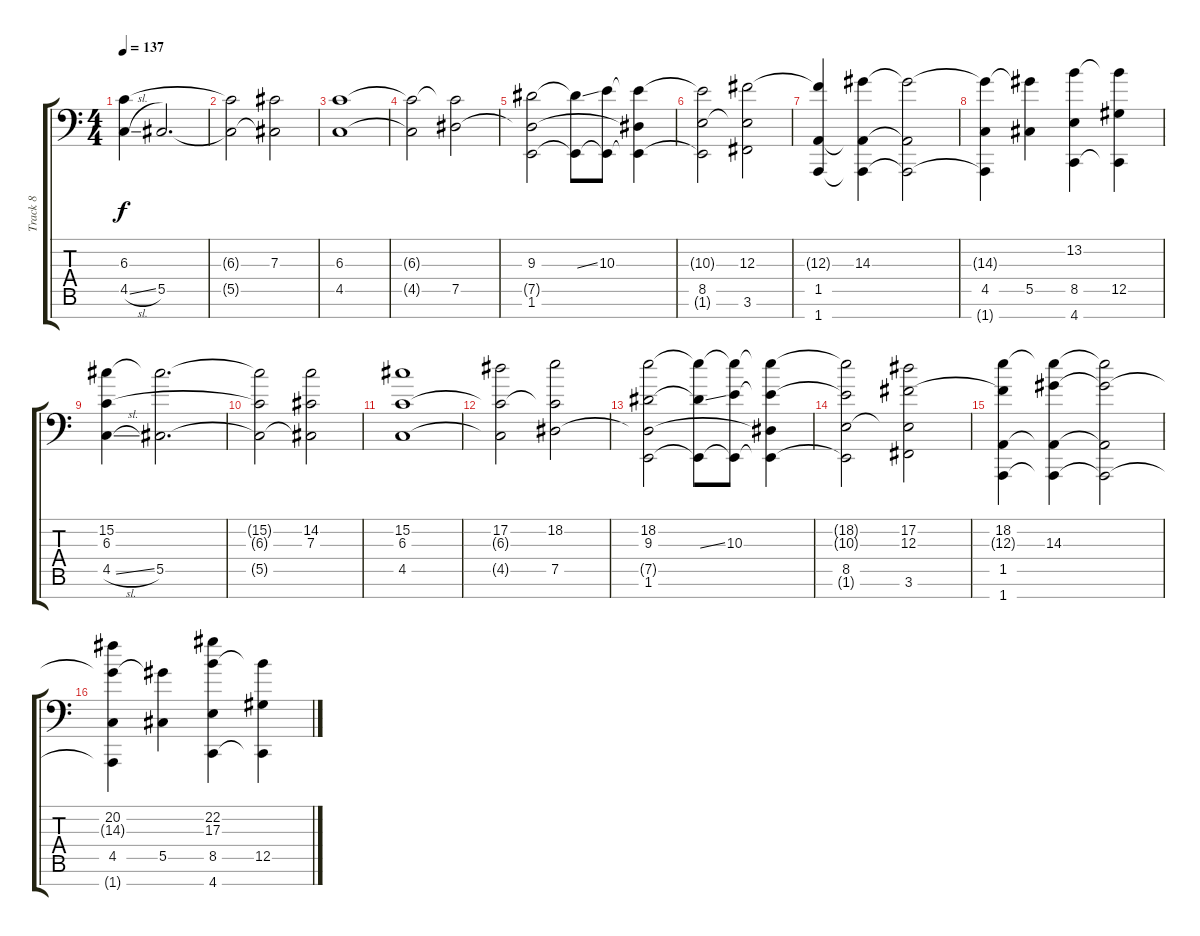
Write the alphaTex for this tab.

\track ("Track 8" "Track 8") {instrument stringensemble1}
\staff {score tabs}
\tuning (Eb4 Bb3 Gb3 Db3 Ab2 Eb2 Ab1) {hide}
\ts (4 4)
\tempo 137
\clef f4
\ks c
(6.3 4.5{sl}).4{dy f volume 9} 5.5.2{d} |
(6.3{t} 5.5{t}).2 (7.3 5.5{t}).2 |
(6.3 4.5).1 |
(6.3{t} 4.5{t}).2 (6.3{t} 7.5).2 |
(9.3 7.5{t} 1.6).2 (9.3{ss t} 1.6{t}).8 (10.3 1.6{t}).8 (10.3{t} 7.5{t} 1.6{t}).4 |
(10.3{t} 8.5 1.6{t}).2 (12.3 8.5{t} 3.6).2 |
(12.3{t} 1.5 1.7).4 (14.3 1.5{t} 1.7{t}).4 (14.3{t} 1.5{t} 1.7{t}).2 |
(14.3{t} 4.5 1.7{t}).4 (14.3{t} 5.5).4 (13.2 8.5 4.7).4 (13.2{t} 12.5 4.7{t}).4 |
(15.2 6.3 4.5{sl}).4 (15.2{t} 5.5).2{d} |
(15.2{t} 6.3{t} 5.5{t}).2 (14.2 7.3 5.5{t}).2 |
(15.2 6.3 4.5).1 |
(17.2 6.3{t} 4.5{t}).2 (18.2 6.3{t} 7.5).2 |
(18.2 9.3 7.5{t} 1.6).2 (18.2{t} 9.3{ss t} 1.6{t}).8 (18.2{t} 10.3 1.6{t}).8 (18.2{t} 10.3{t} 7.5{t} 1.6{t}).4 |
(18.2{t} 10.3{t} 8.5 1.6{t}).2 (17.2 12.3 8.5{t} 3.6).2 |
(18.2 12.3{t} 1.5 1.7).4 (18.2{t} 14.3 1.5{t} 1.7{t}).4 (18.2{t} 14.3{t} 1.5{t} 1.7{t}).2 |
(20.2 14.3{t} 4.5 1.7{t}).4 (14.3{t} 5.5).4 (22.2 17.3 8.5 4.7).4 (17.3{t} 12.5 4.7{t}).4
